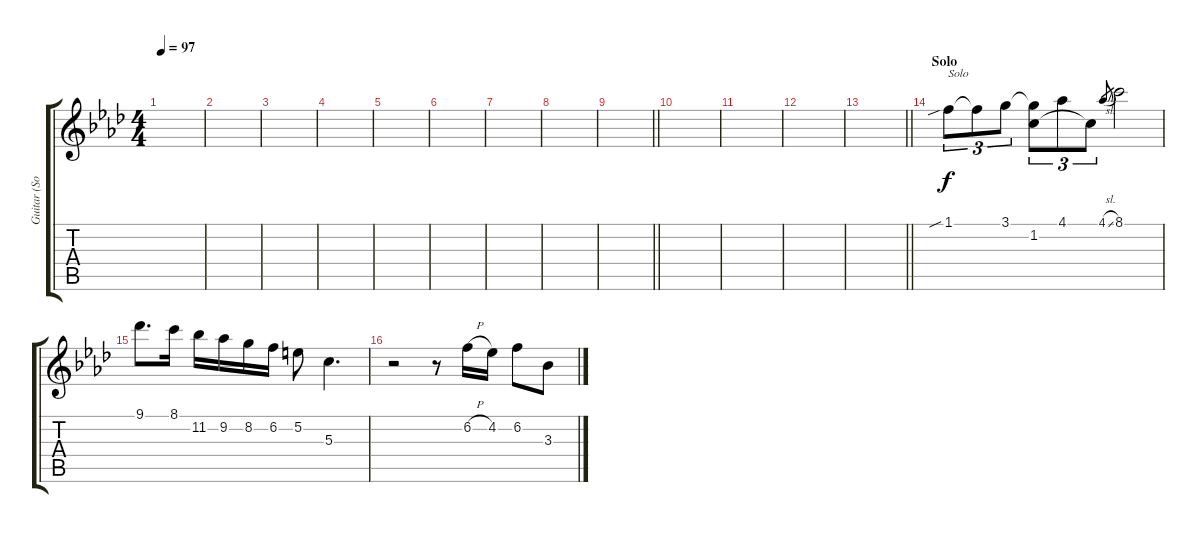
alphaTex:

\track ("Guitar (Solo)" "Guitar (So") {instrument acousticguitarsteel}
\staff {score tabs}
\tuning (E4 B3 G3 D3 A2 E2) {hide}
\ts (4 4)
\tempo 97
\clef g2
\ks fminor
|
|
|
|
|
|
|
|
\barLineRight lightlight
|
|
|
|
\barLineRight lightlight
|
\section ("" "Solo")
1.1{sib}.8{tu (3 2) txt "Solo"} 1.1{t}.8{tu (3 2)} 3.1.8{tu (3 2)} (3.1{t} 1.2).8{tu (3 2)} 4.1.8{tu (3 2)} 1.2{t}.8{tu (3 2)} 4.1{sl}.8{gr} 8.1.2 |
9.1.8{d} 8.1.16 11.2.16 9.2.16 8.2.16 6.2.16 5.2.8 5.3.4{d} |
r.2 r.8 6.2{h}.16 4.2.16 6.2.8 3.3.8
